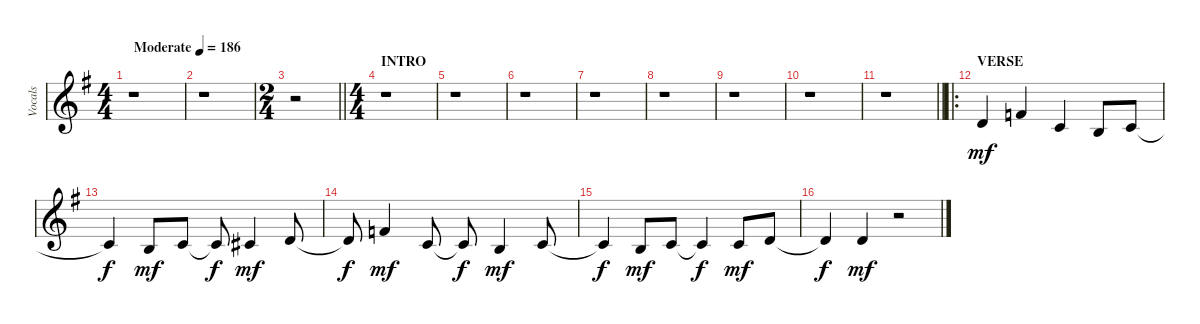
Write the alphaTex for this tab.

\track ("Vocals" "Vocals") {instrument clarinet}
\staff {score}
\tuning (E4 B3 G3 D3 A2 E2) {hide}
\ts (4 4)
\tempo (186 "Moderate")
\clef g2
\ks g
r.1{dy mf instrument clarinet} |
r.1 |
\ts (2 4)
\barLineRight lightlight
r.2 |
\ts (4 4)
\section ("" "INTRO")
r.1 |
r.1 |
r.1 |
r.1 |
r.1 |
r.1 |
r.1 |
\barLineRight lightlight
r.1 |
\ro
\section ("" "VERSE")
3.2.4 1.1.4 1.2.4 0.2.8 1.2.8 |
1.2{t}.4{dy f} 0.2.8{dy mf} 1.2.8 1.2{t}.8{dy f} 2.2.4{dy mf} 3.2.8 |
3.2{t}.8{dy f} 1.1.4{dy mf} 1.2.8 1.2{t}.8{dy f} 0.2.4{dy mf} 1.2.8 |
1.2{t}.4{dy f} 0.2.8{dy mf} 1.2.8 1.2{t}.4{dy f} 1.2.8{dy mf} 3.2.8 |
3.2{t}.4{dy f} 3.2.4{dy mf} r.2
